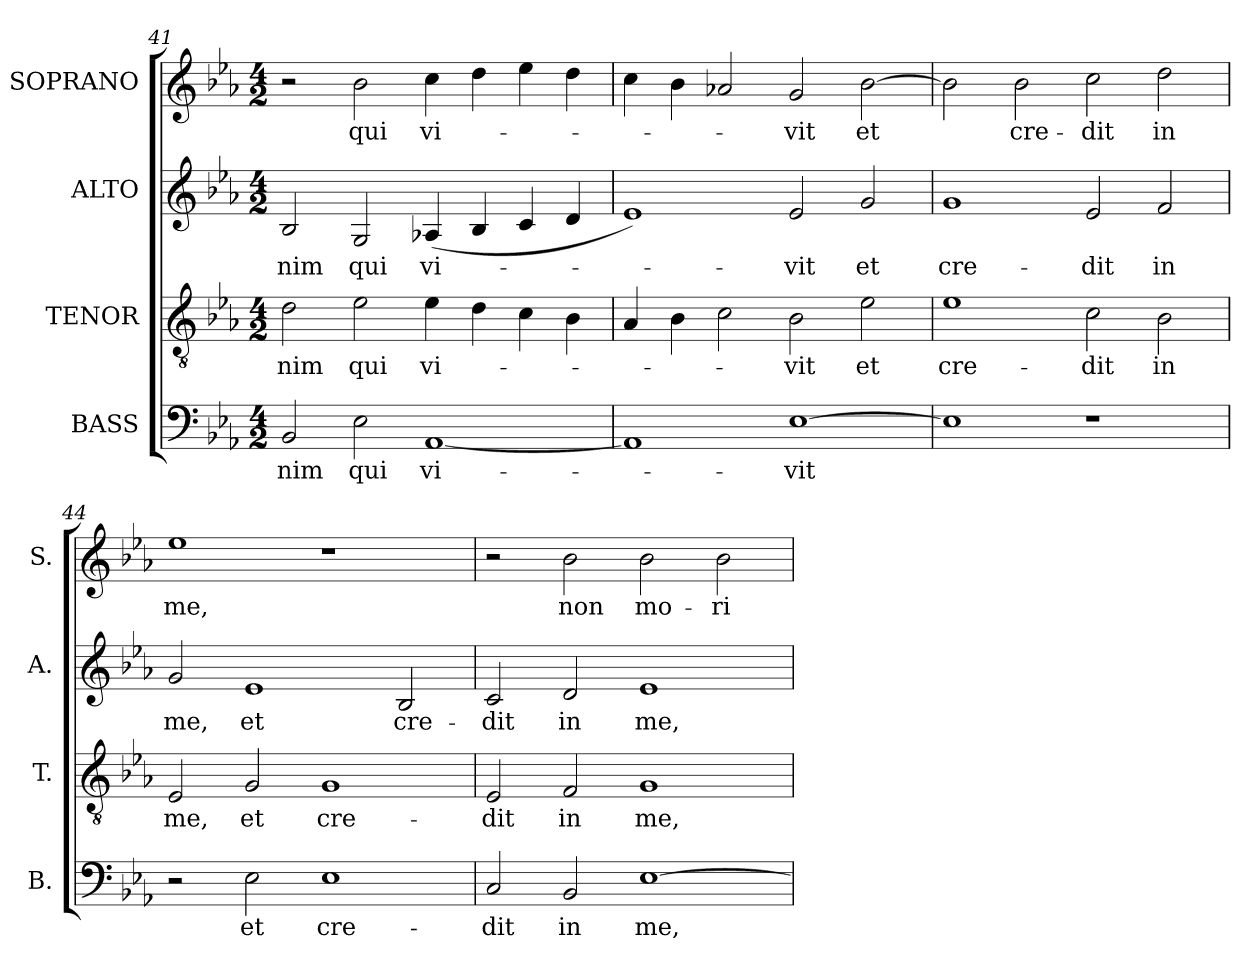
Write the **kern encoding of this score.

**kern	**text	**kern	**text	**kern	**text	**kern	**text
*part4	*part4	*part3	*part3	*part2	*part2	*part1	*part1
*staff4	*staff4	*staff3	*staff3	*staff2	*staff2	*staff1	*staff1
*I"BASS	*	*I"TENOR	*	*I"ALTO	*	*I"SOPRANO	*
*I'B.	*	*I'T.	*	*I'A.	*	*I'S.	*
*clefF4	*	*clefGv2	*	*clefG2	*	*clefG2	*
*	*	*ITrd7c12	*	*	*	*	*
*k[b-e-a-]	*	*k[b-e-a-]	*	*k[b-e-a-]	*	*k[b-e-a-]	*
*E-:	*	*E-:	*	*E-:	*	*E-:	*
*M4/2	*	*M4/2	*	*M4/2	*	*M4/2	*
=41	=41	=41	=41	=41	=41	=41	=41
!	!LO:LY:b:color=#000000	!	!	!	!	!	!
!	!	!	!LO:LY:b:color=#000000	!	!	!	!
!	!	!	!	!	!LO:LY:b:color=#000000	!	!
2BB-i/	-nim	2Di\	-nim	2B-i/	-nim	2r	.
!	!LO:LY:b:color=#000000	!	!	!	!	!	!
!	!	!	!LO:LY:b:color=#000000	!	!	!	!
!	!	!	!	!	!LO:LY:b:color=#000000	!	!
!	!	!	!	!	!	!	!LO:LY:b:color=#000000
2E-i\	qui	2E-i\	qui	2Gi/	qui	2b-i\	qui
!	!LO:LY:b:color=#000000	!	!	!	!	!	!
!	!	!	!LO:LY:b:color=#000000	!	!	!	!
!	!	!	!	!	!LO:LY:b:color=#000000	!	!
!	!	!	!	!	!	!	!LO:LY:b:color=#000000
[1AA-i	vi-	4E-i\	vi-	(4A-Xi/	vi-	4cci\	vi-
.	.	4Di\	.	4B-i/	.	4ddi\	.
.	.	4Ci\	.	4ci/	.	4ee-i\	.
.	.	4BB-i\	.	4di/	.	4ddi\	.
!!LO:LB:g=z
=42	=42	=42	=42	=42	=42	=42	=42
1AA-i]	.	4AA-i/	.	1e-i)	.	4cci\	.
.	.	4BB-i\	.	.	.	4b-i\	.
.	.	2Ci\	.	.	.	2a-Xi/	.
!	!LO:LY:b:color=#000000	!	!	!	!	!	!
!	!	!	!LO:LY:b:color=#000000	!	!	!	!
!	!	!	!	!	!LO:LY:b:color=#000000	!	!
!	!	!	!	!	!	!	!LO:LY:b:color=#000000
[1E-i	-vit	2BB-i\	-vit	2e-i/	-vit	2gi/	-vit
!	!	!	!LO:LY:b:color=#000000	!	!	!	!
!	!	!	!	!	!LO:LY:b:color=#000000	!	!
!	!	!	!	!	!	!	!LO:LY:b:color=#000000
.	.	2E-i\	et	2gi/	et	[2b-i\	et
=43	=43	=43	=43	=43	=43	=43	=43
!	!	!	!LO:LY:b:color=#000000	!	!	!	!
!	!	!	!	!	!LO:LY:b:color=#000000	!	!
1E-i]	.	1E-i	cre-	1gi	cre-	2b-i\]	.
!	!	!	!	!	!	!	!LO:LY:b:color=#000000
.	.	.	.	.	.	2b-i\	cre-
!	!	!	!LO:LY:b:color=#000000	!	!	!	!
!	!	!	!	!	!LO:LY:b:color=#000000	!	!
!	!	!	!	!	!	!	!LO:LY:b:color=#000000
1r	.	2Ci\	-dit	2e-i/	-dit	2cci\	-dit
!	!	!	!LO:LY:b:color=#000000	!	!	!	!
!	!	!	!	!	!LO:LY:b:color=#000000	!	!
!	!	!	!	!	!	!	!LO:LY:b:color=#000000
.	.	2BB-i\	in	2fi/	in	2ddi\	in
=44	=44	=44	=44	=44	=44	=44	=44
!	!	!	!LO:LY:b:color=#000000	!	!	!	!
!	!	!	!	!	!LO:LY:b:color=#000000	!	!
!	!	!	!	!	!	!	!LO:LY:b:color=#000000
2r	.	2EE-i/	me,	2gi/	me,	1ee-i	me,
!	!LO:LY:b:color=#000000	!	!	!	!	!	!
!	!	!	!LO:LY:b:color=#000000	!	!	!	!
!	!	!	!	!	!LO:LY:b:color=#000000	!	!
2E-i\	et	2GGi/	et	1e-i	et	.	.
!	!LO:LY:b:color=#000000	!	!	!	!	!	!
!	!	!	!LO:LY:b:color=#000000	!	!	!	!
1E-i	cre-	1GGi	cre-	.	.	1r	.
!	!	!	!	!	!LO:LY:b:color=#000000	!	!
.	.	.	.	2B-i/	cre-	.	.
=45	=45	=45	=45	=45	=45	=45	=45
!	!LO:LY:b:color=#000000	!	!	!	!	!	!
!	!	!	!LO:LY:b:color=#000000	!	!	!	!
!	!	!	!	!	!LO:LY:b:color=#000000	!	!
2Ci/	-dit	2EE-i/	-dit	2ci/	-dit	2r	.
!	!LO:LY:b:color=#000000	!	!	!	!	!	!
!	!	!	!LO:LY:b:color=#000000	!	!	!	!
!	!	!	!	!	!LO:LY:b:color=#000000	!	!
!	!	!	!	!	!	!	!LO:LY:b:color=#000000
2BB-i/	in	2FFi/	in	2di/	in	2b-i\	non
!	!LO:LY:b:color=#000000	!	!	!	!	!	!
!	!	!	!LO:LY:b:color=#000000	!	!	!	!
!	!	!	!	!	!LO:LY:b:color=#000000	!	!
!	!	!	!	!	!	!	!LO:LY:b:color=#000000
[1E-i	me,	1GGi	me,	1e-i	me,	2b-i\	mo-
!	!	!	!	!	!	!	!LO:LY:b:color=#000000
.	.	.	.	.	.	2b-i\	-ri-
=	=	=	=	=	=	=	=
*-	*-	*-	*-	*-	*-	*-	*-
